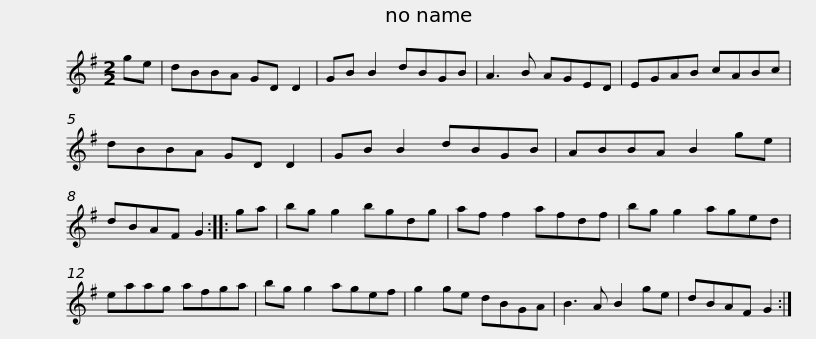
X:1
L:1/8
M:2/2
I:linebreak $
K:G
V:1 treble
V:1
 ge | dBBA GD D2 | GB B2 dBGB | A3 B AGED | EGAB cABc | %5
 dBBA GD D2 | GB B2 dBGB |$ ABBA B2 ge | dBAF G2 :: ga | %10
 bg g2 bgdg | af f2 afdf | bg g2 aged |$ eaag afga | bg g2 agef | %15
 g2 ge dBGA | B3 A B2 ge | dBAF G2 :| %18
